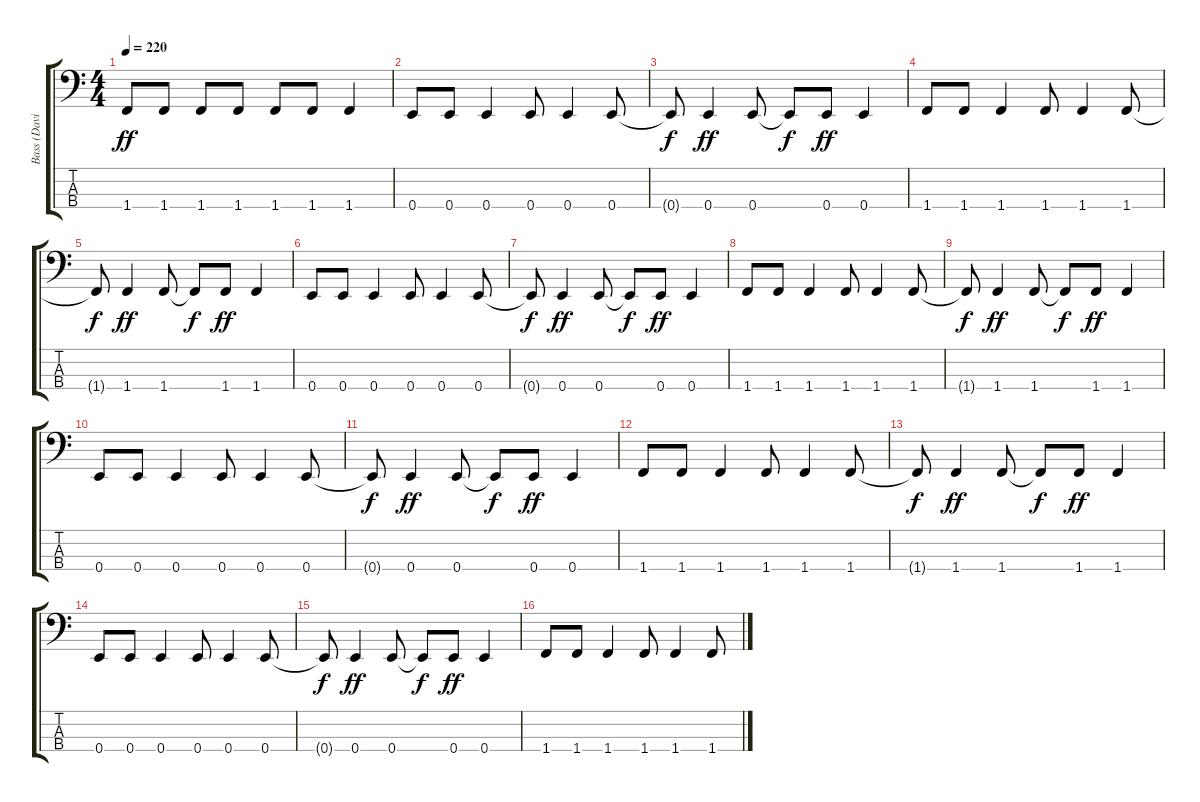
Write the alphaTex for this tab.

\track ("Bass (David Ellefson)" "Bass (Davi") {instrument electricbasspick}
\staff {score tabs}
\tuning (G2 D2 A1 E1) {hide}
\ts (4 4)
\tempo 220
\clef f4
\ks c
1.4.8{dy ff} 1.4.8 1.4.8 1.4.8 1.4.8 1.4.8 1.4.4 |
0.4.8 0.4.8 0.4.4 0.4.8 0.4.4 0.4.8 |
0.4{t}.8{dy f} 0.4.4{dy ff} 0.4.8 0.4{t}.8{dy f} 0.4.8{dy ff} 0.4.4 |
1.4.8 1.4.8 1.4.4 1.4.8 1.4.4 1.4.8 |
1.4{t}.8{dy f} 1.4.4{dy ff} 1.4.8 1.4{t}.8{dy f} 1.4.8{dy ff} 1.4.4 |
0.4.8 0.4.8 0.4.4 0.4.8 0.4.4 0.4.8 |
0.4{t}.8{dy f} 0.4.4{dy ff} 0.4.8 0.4{t}.8{dy f} 0.4.8{dy ff} 0.4.4 |
1.4.8 1.4.8 1.4.4 1.4.8 1.4.4 1.4.8 |
1.4{t}.8{dy f} 1.4.4{dy ff} 1.4.8 1.4{t}.8{dy f} 1.4.8{dy ff} 1.4.4 |
0.4.8 0.4.8 0.4.4 0.4.8 0.4.4 0.4.8 |
0.4{t}.8{dy f} 0.4.4{dy ff} 0.4.8 0.4{t}.8{dy f} 0.4.8{dy ff} 0.4.4 |
1.4.8 1.4.8 1.4.4 1.4.8 1.4.4 1.4.8 |
1.4{t}.8{dy f} 1.4.4{dy ff} 1.4.8 1.4{t}.8{dy f} 1.4.8{dy ff} 1.4.4 |
0.4.8 0.4.8 0.4.4 0.4.8 0.4.4 0.4.8 |
0.4{t}.8{dy f} 0.4.4{dy ff} 0.4.8 0.4{t}.8{dy f} 0.4.8{dy ff} 0.4.4 |
1.4.8 1.4.8 1.4.4 1.4.8 1.4.4 1.4.8
